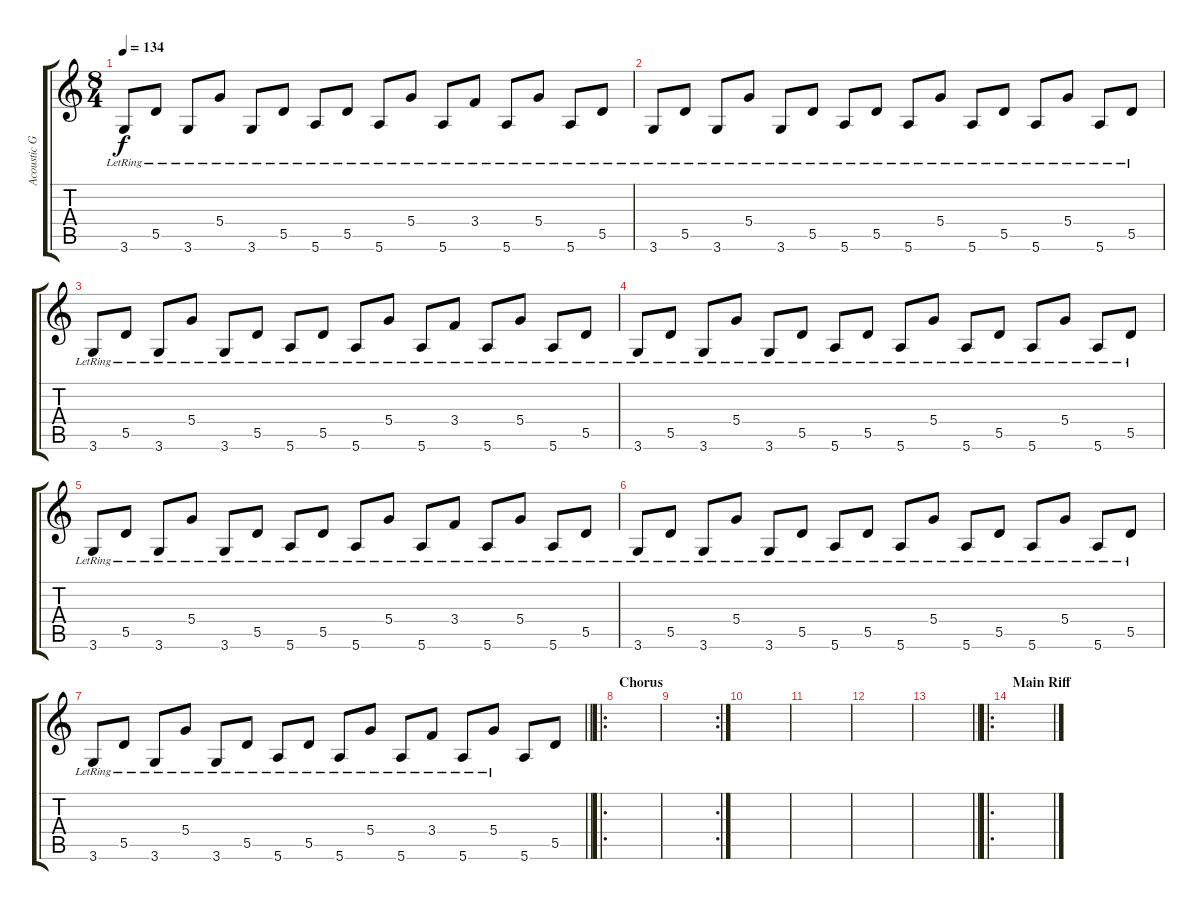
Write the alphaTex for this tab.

\track ("Acoustic Gtr." "Acoustic G") {instrument acousticguitarsteel}
\staff {score tabs}
\tuning (E4 B3 G3 D3 A2 E2) {hide}
\ts (8 4)
\tempo 134
\clef g2
\ks c
3.6{lr}.8{dy f} 5.5{lr}.8 3.6{lr}.8 5.4{lr}.8 3.6{lr}.8 5.5{lr}.8 5.6{lr}.8 5.5{lr}.8 5.6{lr}.8 5.4{lr}.8 5.6{lr}.8 3.4{lr}.8 5.6{lr}.8 5.4{lr}.8 5.6{lr}.8 5.5{lr}.8 |
3.6{lr}.8 5.5{lr}.8 3.6{lr}.8 5.4{lr}.8 3.6{lr}.8 5.5{lr}.8 5.6{lr}.8 5.5{lr}.8 5.6{lr}.8 5.4{lr}.8 5.6{lr}.8 5.5{lr}.8 5.6{lr}.8 5.4{lr}.8 5.6{lr}.8 5.5{lr}.8 |
3.6{lr}.8 5.5{lr}.8 3.6{lr}.8 5.4{lr}.8 3.6{lr}.8 5.5{lr}.8 5.6{lr}.8 5.5{lr}.8 5.6{lr}.8 5.4{lr}.8 5.6{lr}.8 3.4{lr}.8 5.6{lr}.8 5.4{lr}.8 5.6{lr}.8 5.5{lr}.8 |
3.6{lr}.8 5.5{lr}.8 3.6{lr}.8 5.4{lr}.8 3.6{lr}.8 5.5{lr}.8 5.6{lr}.8 5.5{lr}.8 5.6{lr}.8 5.4{lr}.8 5.6{lr}.8 5.5{lr}.8 5.6{lr}.8 5.4{lr}.8 5.6{lr}.8 5.5{lr}.8 |
3.6{lr}.8 5.5{lr}.8 3.6{lr}.8 5.4{lr}.8 3.6{lr}.8 5.5{lr}.8 5.6{lr}.8 5.5{lr}.8 5.6{lr}.8 5.4{lr}.8 5.6{lr}.8 3.4{lr}.8 5.6{lr}.8 5.4{lr}.8 5.6{lr}.8 5.5{lr}.8 |
3.6{lr}.8 5.5{lr}.8 3.6{lr}.8 5.4{lr}.8 3.6{lr}.8 5.5{lr}.8 5.6{lr}.8 5.5{lr}.8 5.6{lr}.8 5.4{lr}.8 5.6{lr}.8 5.5{lr}.8 5.6{lr}.8 5.4{lr}.8 5.6{lr}.8 5.5{lr}.8 |
\barLineRight lightlight
3.6{lr}.8 5.5{lr}.8 3.6{lr}.8 5.4{lr}.8 3.6{lr}.8 5.5{lr}.8 5.6{lr}.8 5.5{lr}.8 5.6{lr}.8 5.4{lr}.8 5.6{lr}.8 3.4{lr}.8 5.6{lr}.8 5.4{lr}.8 5.6.8 5.5.8 |
\ro
\section ("" "Chorus")
|
\rc 2
|
|
|
|
\barLineRight lightlight
|
\ro
\section ("" "Main Riff")
